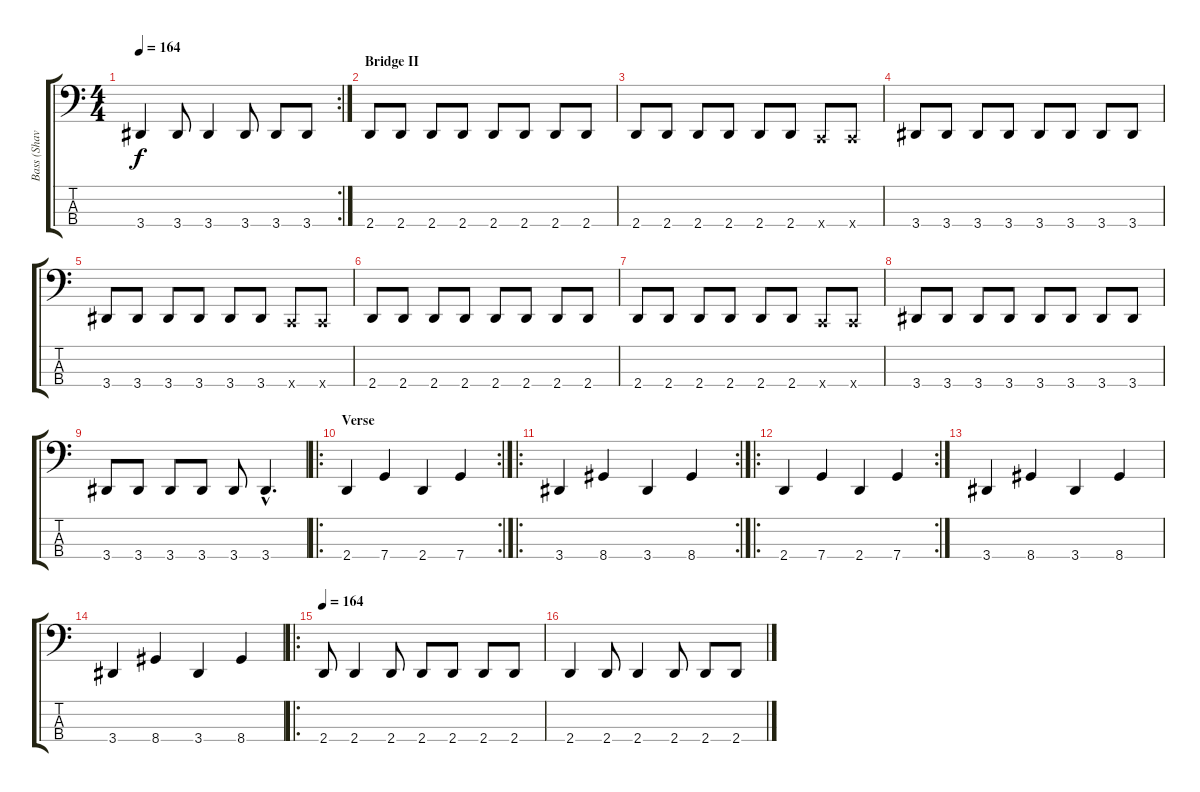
\track ("Bass (Shavo)" "Bass (Shav") {instrument electricbassfinger}
\staff {score tabs}
\tuning (F2 C2 G1 C1) {hide}
\rc 2
\ts (4 4)
\tempo 164
\clef f4
\ks c
3.4.4{dy f} 3.4.8 3.4.4 3.4.8 3.4.8 3.4.8 |
\section ("" "Bridge II")
2.4.8 2.4.8 2.4.8 2.4.8 2.4.8 2.4.8 2.4.8 2.4.8 |
2.4.8 2.4.8 2.4.8 2.4.8 2.4.8 2.4.8 0.4{x}.8 0.4{x}.8 |
3.4.8 3.4.8 3.4.8 3.4.8 3.4.8 3.4.8 3.4.8 3.4.8 |
3.4.8 3.4.8 3.4.8 3.4.8 3.4.8 3.4.8 0.4{x}.8 0.4{x}.8 |
2.4.8 2.4.8 2.4.8 2.4.8 2.4.8 2.4.8 2.4.8 2.4.8 |
2.4.8 2.4.8 2.4.8 2.4.8 2.4.8 2.4.8 0.4{x}.8 0.4{x}.8 |
3.4.8 3.4.8 3.4.8 3.4.8 3.4.8 3.4.8 3.4.8 3.4.8 |
3.4.8 3.4.8 3.4.8 3.4.8 3.4.8 3.4{hac}.4{d} |
\ro
\rc 2
\section ("" "Verse")
2.4.4 7.4.4 2.4.4 7.4.4 |
\ro
\rc 2
3.4.4 8.4.4 3.4.4 8.4.4 |
\ro
\rc 2
2.4.4 7.4.4 2.4.4 7.4.4 |
3.4.4 8.4.4 3.4.4 8.4.4 |
3.4.4 8.4.4 3.4.4 8.4.4 |
\ro
\tempo 164
2.4.8{instrument electricbasspick} 2.4.4 2.4.8 2.4.8 2.4.8 2.4.8 2.4.8 |
2.4.4 2.4.8 2.4.4 2.4.8 2.4.8 2.4.8
